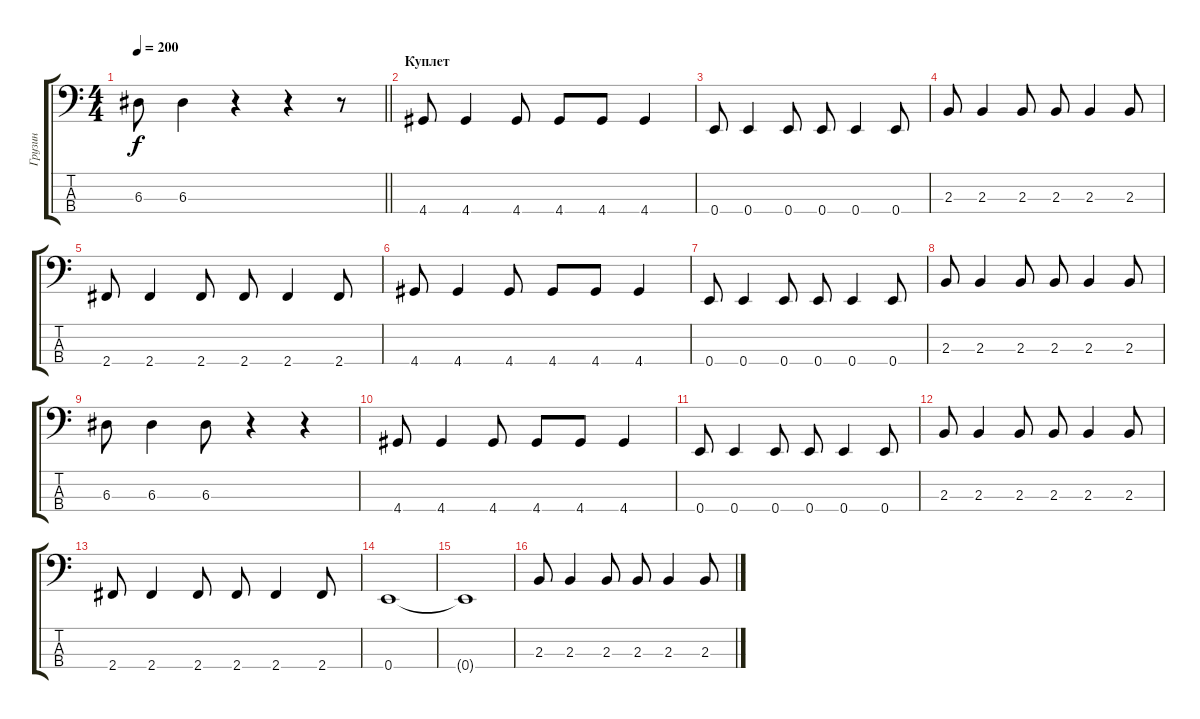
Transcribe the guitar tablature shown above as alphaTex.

\track ("Грузин" "Грузин") {instrument electricbassfinger}
\staff {score tabs}
\tuning (G2 D2 A1 E1) {hide}
\ts (4 4)
\tempo 200
\clef f4
\barLineRight lightlight
\ks c
6.3.8{dy f} 6.3.4 r.4 r.4 r.8 |
\section ("" "Куплет")
4.4.8 4.4.4 4.4.8 4.4.8 4.4.8 4.4.4 |
0.4.8 0.4.4 0.4.8 0.4.8 0.4.4 0.4.8 |
2.3.8 2.3.4 2.3.8 2.3.8 2.3.4 2.3.8 |
2.4.8 2.4.4 2.4.8 2.4.8 2.4.4 2.4.8 |
4.4.8 4.4.4 4.4.8 4.4.8 4.4.8 4.4.4 |
0.4.8 0.4.4 0.4.8 0.4.8 0.4.4 0.4.8 |
2.3.8 2.3.4 2.3.8 2.3.8 2.3.4 2.3.8 |
6.3.8 6.3.4 6.3.8 r.4 r.4 |
4.4.8 4.4.4 4.4.8 4.4.8 4.4.8 4.4.4 |
0.4.8 0.4.4 0.4.8 0.4.8 0.4.4 0.4.8 |
2.3.8 2.3.4 2.3.8 2.3.8 2.3.4 2.3.8 |
2.4.8 2.4.4 2.4.8 2.4.8 2.4.4 2.4.8 |
0.4.1 |
0.4{t}.1 |
2.3.8 2.3.4 2.3.8 2.3.8 2.3.4 2.3.8
